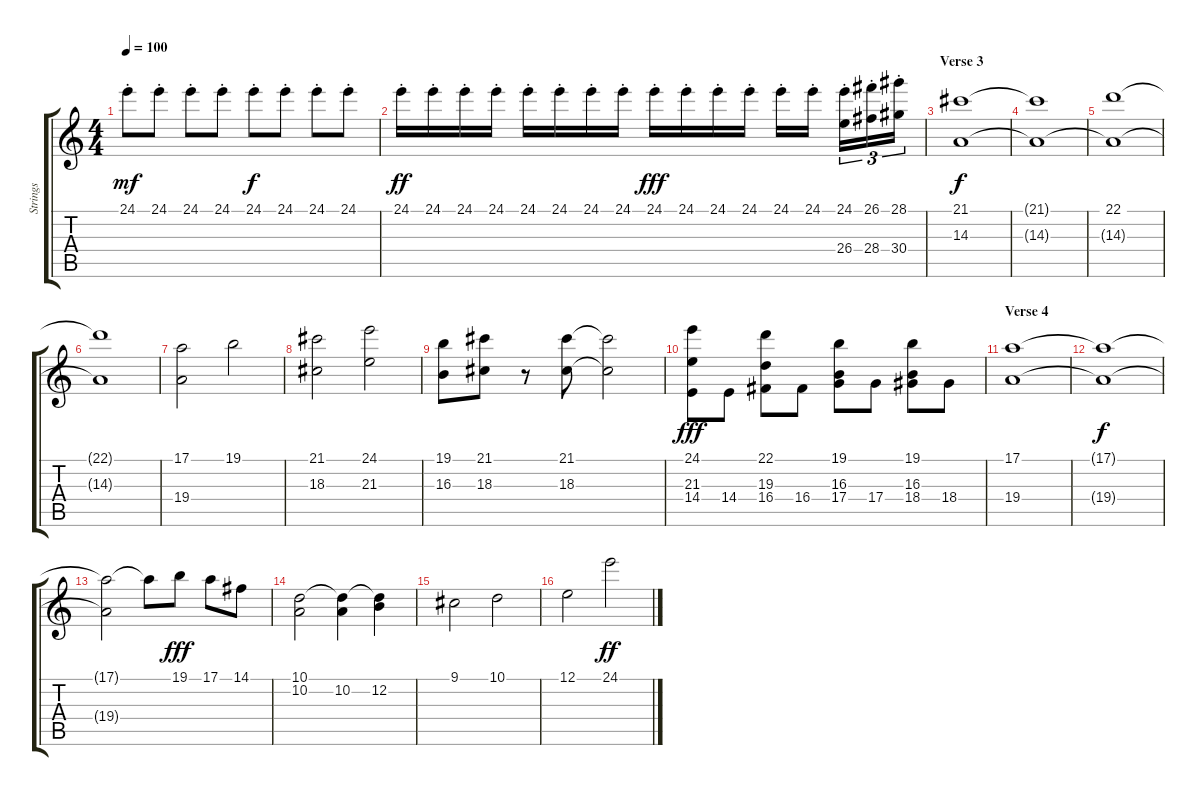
\track ("Strings" "Strings") {instrument stringensemble1}
\staff {score tabs}
\tuning (E4 B3 G3 D3 A2 E2) {hide}
\ts (4 4)
\tempo 100
\clef g2
\ks c
24.1{st}.8{dy mf} 24.1{st}.8 24.1{st}.8 24.1{st}.8 24.1{st}.8{dy f} 24.1{st}.8 24.1{st}.8 24.1{st}.8 |
24.1{st}.16{dy ff} 24.1{st}.16 24.1{st}.16 24.1{st}.16 24.1{st}.16 24.1{st}.16 24.1{st}.16 24.1{st}.16 24.1{st}.16{dy fff} 24.1{st}.16 24.1{st}.16 24.1{st}.16 24.1{st}.16 24.1{st}.16 (24.1{st} 26.4{st}).16{tu (3 2)} (26.1{st} 28.4{st}).16{tu (3 2)} (28.1{st} 30.4{st}).16{tu (3 2)} |
\section ("" "Verse 3")
(21.1 14.3).1{dy f volume 11} |
(21.1{t} 14.3{t}).1 |
(22.1 14.3{t}).1 |
(22.1{t} 14.3{t}).1 |
(17.1 19.4).2 19.1.2 |
(21.1 18.3).2 (24.1 21.3).2 |
(19.1 16.3).8 (21.1 18.3).8 r.8 (21.1 18.3).8 (21.1{t} 18.3{t}).2 |
(24.1 21.3 14.4).8{dy fff} 14.4.8 (22.1 19.3 16.4).8 16.4.8 (19.1 16.3 17.4).8 17.4.8 (19.1 16.3 18.4).8 18.4.8 |
\section ("" "Verse 4")
(17.1 19.4).1 |
(17.1{t} 19.4{t}).1{dy f} |
(17.1{t} 19.4{t}).2 17.1{t}.8 19.1.8{dy fff} 17.1.8 14.1.8 |
(10.1 10.2).2 (10.1{t} 10.2).4 (10.1{t} 12.2).4 |
9.1.2 10.1.2 |
12.1.2 24.1.2{dy ff}
